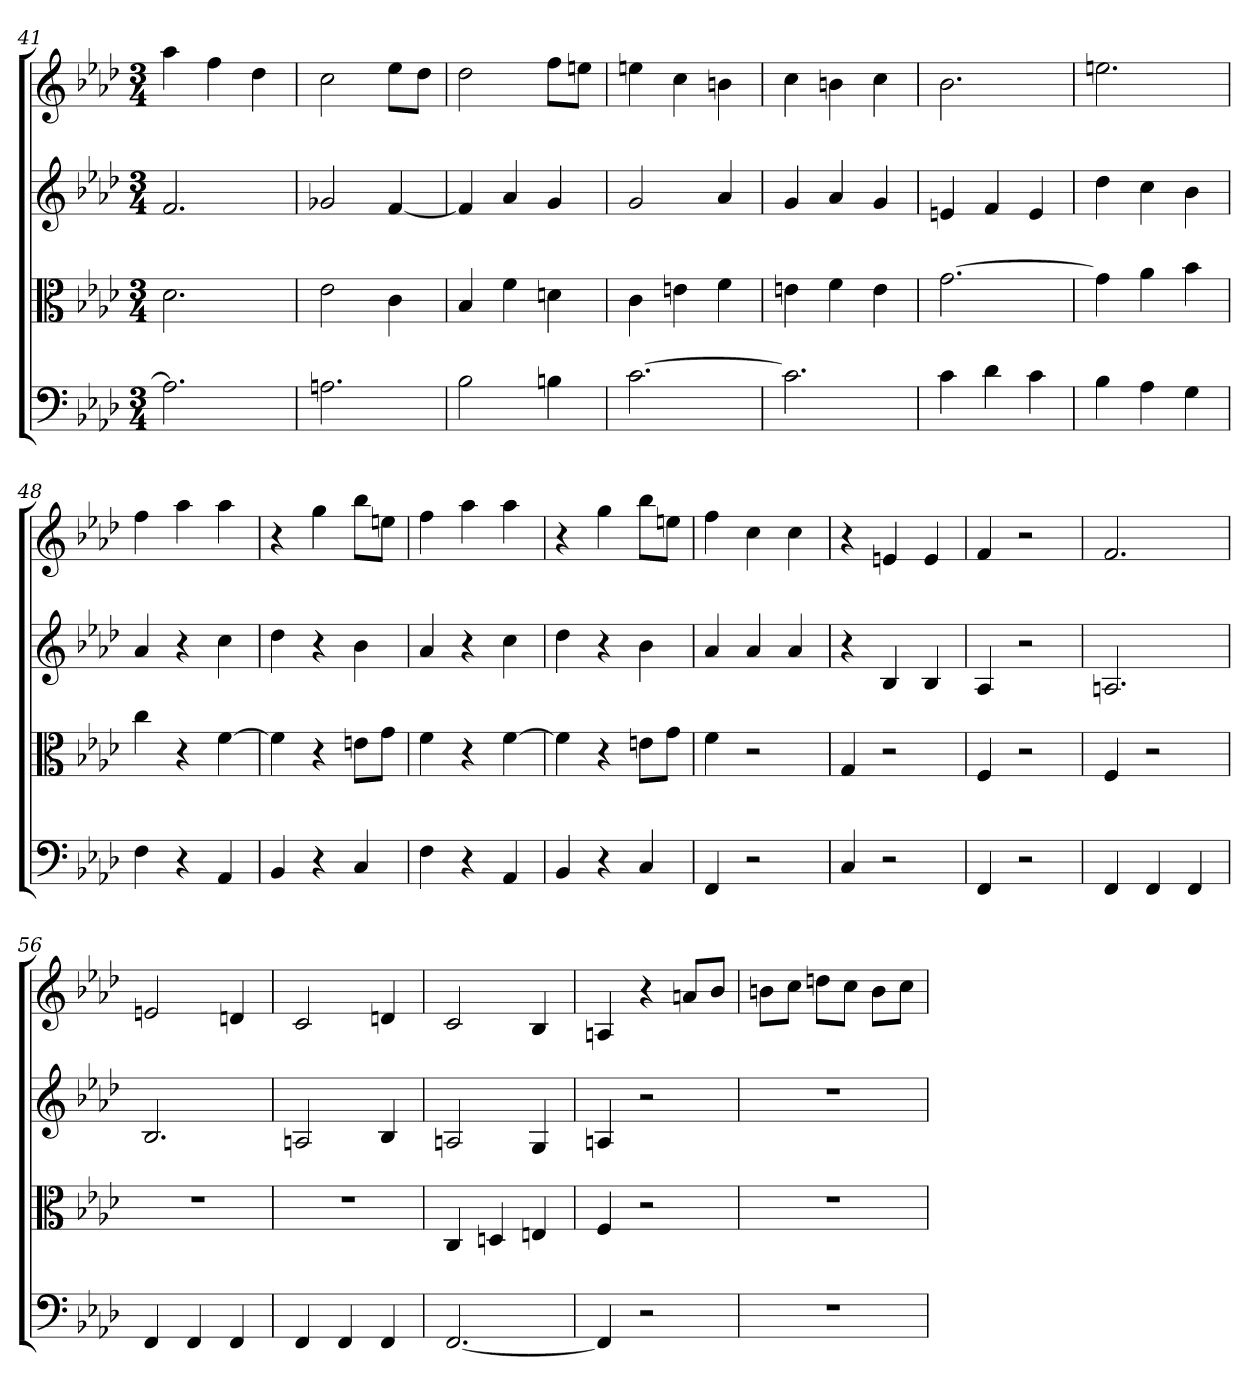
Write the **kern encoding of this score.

**kern	**kern	**kern	**kern
*part4	*part3	*part2	*part1
*staff4	*staff3	*staff2	*staff1
*clefF4	*clefC3	*	*
*k[b-e-a-d-]	*k[b-e-a-d-]	*k[b-e-a-d-]	*k[b-e-a-d-]
*f:	*f:	*f:	*f:
*M3/4	*M3/4	*M3/4	*M3/4
=41	=41	=41	=41
2.A-]	2.d-	2.f	4aa-
.	.	.	4ff
.	.	.	4dd-
=42	=42	=42	=42
2.An	2e-	2g-X	2cc
.	4c	[4f	8ee-L
.	.	.	8dd-J
=43	=43	=43	=43
2B-	4B-	4f]	2dd-
.	4f	4a-	.
4Bn	4dn	4g	8ffL
.	.	.	8eenJ
=44	=44	=44	=44
[2.c	4c	2g	4een
.	4en	.	4cc
.	4f	4a-	4bn
=45	=45	=45	=45
2.c]	4en	4g	4cc
.	4f	4a-	4bn
.	4e	4g	4cc
=46	=46	=46	=46
4c	[2.g	4en	2.b-
4d-	.	4f	.
4c	.	4e	.
=47	=47	=47	=47
4B-	4g]	4dd-	2.een
4A-	4a-	4cc	.
4G	4b-	4b-	.
=48	=48	=48	=48
4F	4cc	4a-	4ff
4r	4r	4r	4aa-
4AA-	[4f	4cc	4aa-
=49	=49	=49	=49
4BB-	4f]	4dd-	4r
4r	4r	4r	4gg
4C	8en\L	4b-	8bb-L
.	8g\J	.	8eenJ
=50	=50	=50	=50
4F	4f	4a-	4ff
4r	4r	4r	4aa-
4AA-	[4f	4cc	4aa-
=51	=51	=51	=51
4BB-	4f]	4dd-	4r
4r	4r	4r	4gg
4C	8en\L	4b-	8bb-L
.	8g\J	.	8eenJ
=52	=52	=52	=52
4FF	4f	4a-	4ff
2r	2r	4a-	4cc
.	.	4a-	4cc
=53	=53	=53	=53
4C	4G	4r	4r
2r	2r	4B-	4en
.	.	4B-	4e
=54	=54	=54	=54
4FF	4F	4A-	4f
2r	2r	2r	2r
=55	=55	=55	=55
4FF	4F	2.An	2.f
4FF	2r	.	.
4FF	.	.	.
=56	=56	=56	=56
4FF	2.r	2.B-	2en
4FF	.	.	.
4FF	.	.	4dn
=57	=57	=57	=57
4FF	2.r	2An	2c
4FF	.	.	.
4FF	.	4B-	4dn
=58	=58	=58	=58
[2.FF	4C	2An	2c
.	4Dn	.	.
.	4En	4G	4B-
=59	=59	=59	=59
4FF]	4F	4An	4An
2r	2r	2r	4r
.	.	.	8anL
.	.	.	8b-J
=60	=60	=60	=60
2.r	2.r	2.r	8bnL
.	.	.	8ccJ
.	.	.	8ddnL
.	.	.	8ccJ
.	.	.	8bL
.	.	.	8ccJ
=	=	=	=
*-	*-	*-	*-
